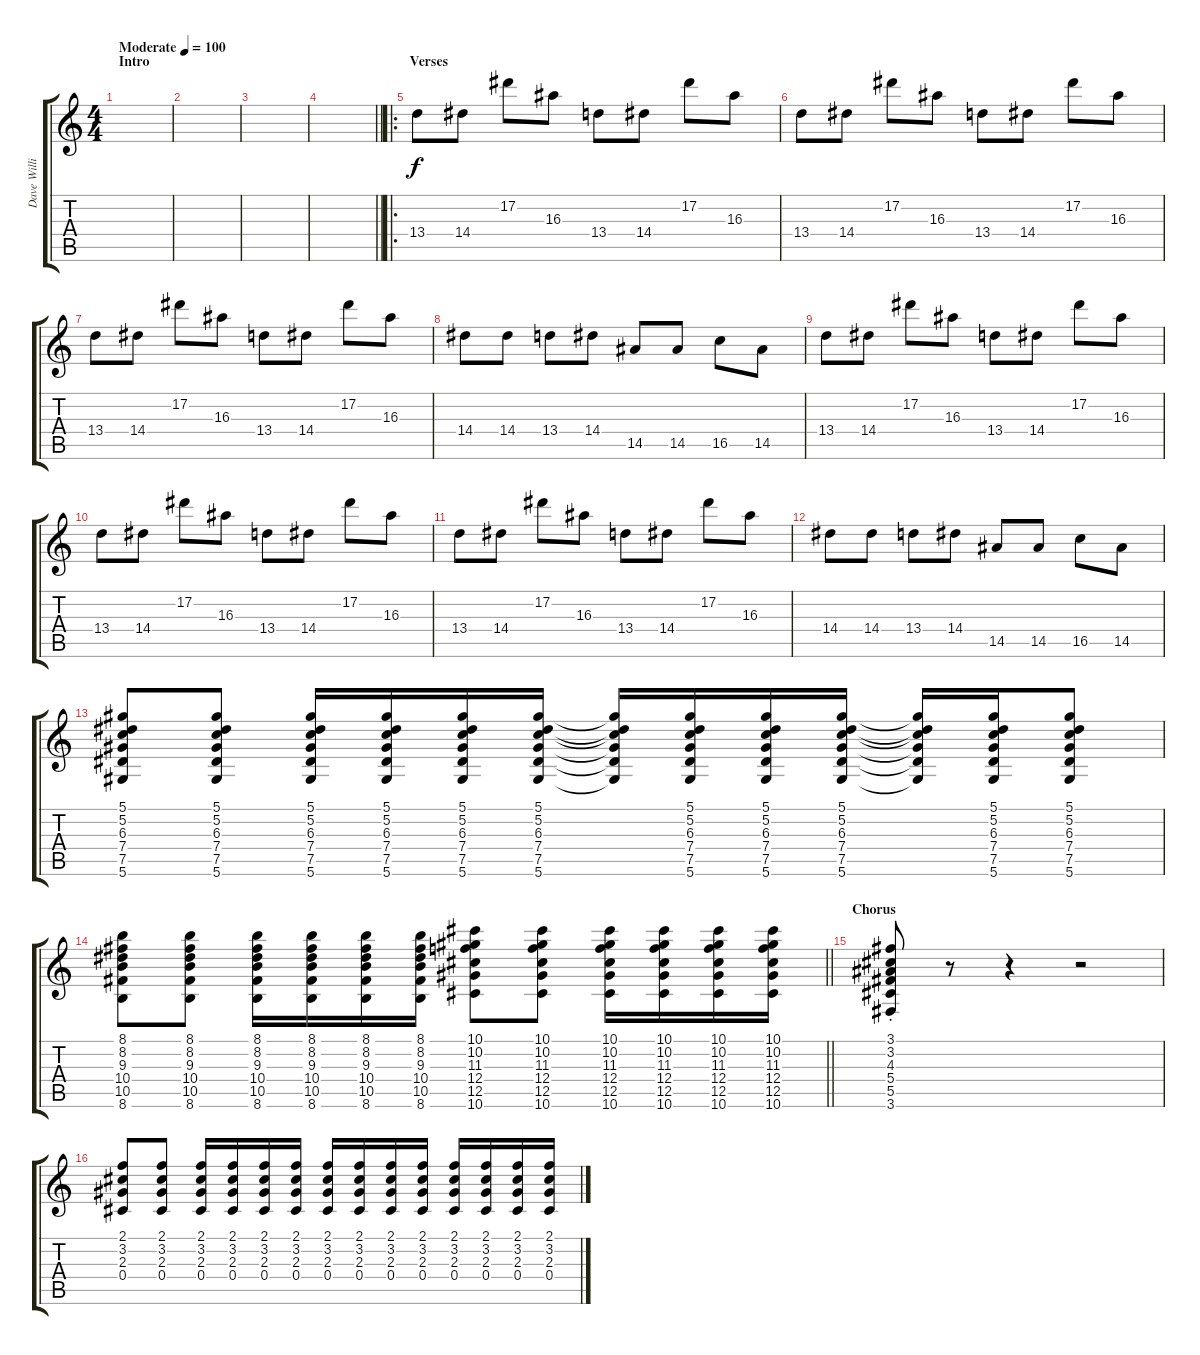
\track ("Dave Williams" "Dave Willi") {instrument distortionguitar}
\staff {score tabs}
\tuning (Eb4 Bb3 Gb3 Db3 Ab2 Eb2) {hide}
\ts (4 4)
\section ("" "Intro")
\tempo (100 "Moderate")
\clef g2
\ks c
|
|
|
\barLineRight lightlight
|
\ro
\section ("" "Verses")
13.4.8 14.4.8 17.2.8 16.3.8 13.4.8 14.4.8 17.2.8 16.3.8 |
13.4.8 14.4.8 17.2.8 16.3.8 13.4.8 14.4.8 17.2.8 16.3.8 |
13.4.8 14.4.8 17.2.8 16.3.8 13.4.8 14.4.8 17.2.8 16.3.8 |
14.4.8 14.4.8 13.4.8 14.4.8 14.5.8 14.5.8 16.5.8 14.5.8 |
13.4.8 14.4.8 17.2.8 16.3.8 13.4.8 14.4.8 17.2.8 16.3.8 |
13.4.8 14.4.8 17.2.8 16.3.8 13.4.8 14.4.8 17.2.8 16.3.8 |
13.4.8 14.4.8 17.2.8 16.3.8 13.4.8 14.4.8 17.2.8 16.3.8 |
14.4.8 14.4.8 13.4.8 14.4.8 14.5.8 14.5.8 16.5.8 14.5.8 |
(5.1 5.2 6.3 7.4 7.5 5.6).8 (5.1 5.2 6.3 7.4 7.5 5.6).8 (5.1 5.2 6.3 7.4 7.5 5.6).16 (5.1 5.2 6.3 7.4 7.5 5.6).16 (5.1 5.2 6.3 7.4 7.5 5.6).16 (5.1 5.2 6.3 7.4 7.5 5.6).16 (5.1{t} 5.2{t} 6.3{t} 7.4{t} 7.5{t} 5.6{t}).16 (5.1 5.2 6.3 7.4 7.5 5.6).16 (5.1 5.2 6.3 7.4 7.5 5.6).16 (5.1 5.2 6.3 7.4 7.5 5.6).16 (5.1{t} 5.2{t} 6.3{t} 7.4{t} 7.5{t} 5.6{t}).16 (5.1 5.2 6.3 7.4 7.5 5.6).16 (5.1 5.2 6.3 7.4 7.5 5.6).8 |
\barLineRight lightlight
(8.1 8.2 9.3 10.4 10.5 8.6).8 (8.1 8.2 9.3 10.4 10.5 8.6).8 (8.1 8.2 9.3 10.4 10.5 8.6).16 (8.1 8.2 9.3 10.4 10.5 8.6).16 (8.1 8.2 9.3 10.4 10.5 8.6).16 (8.1 8.2 9.3 10.4 10.5 8.6).16 (10.1 10.2 11.3 12.4 12.5 10.6).8 (10.1 10.2 11.3 12.4 12.5 10.6).8 (10.1 10.2 11.3 12.4 12.5 10.6).16 (10.1 10.2 11.3 12.4 12.5 10.6).16 (10.1 10.2 11.3 12.4 12.5 10.6).16 (10.1 10.2 11.3 12.4 12.5 10.6).16 |
\section ("" "Chorus")
(3.1{st} 3.2{st} 4.3{st} 5.4{st} 5.5{st} 3.6{st}).8 r.8 r.4 r.2 |
(2.1 3.2 2.3 0.4).8 (2.1 3.2 2.3 0.4).8 (2.1 3.2 2.3 0.4).16 (2.1 3.2 2.3 0.4).16 (2.1 3.2 2.3 0.4).16 (2.1 3.2 2.3 0.4).16 (2.1 3.2 2.3 0.4).16 (2.1 3.2 2.3 0.4).16 (2.1 3.2 2.3 0.4).16 (2.1 3.2 2.3 0.4).16 (2.1 3.2 2.3 0.4).16 (2.1 3.2 2.3 0.4).16 (2.1 3.2 2.3 0.4).16 (2.1 3.2 2.3 0.4).16
